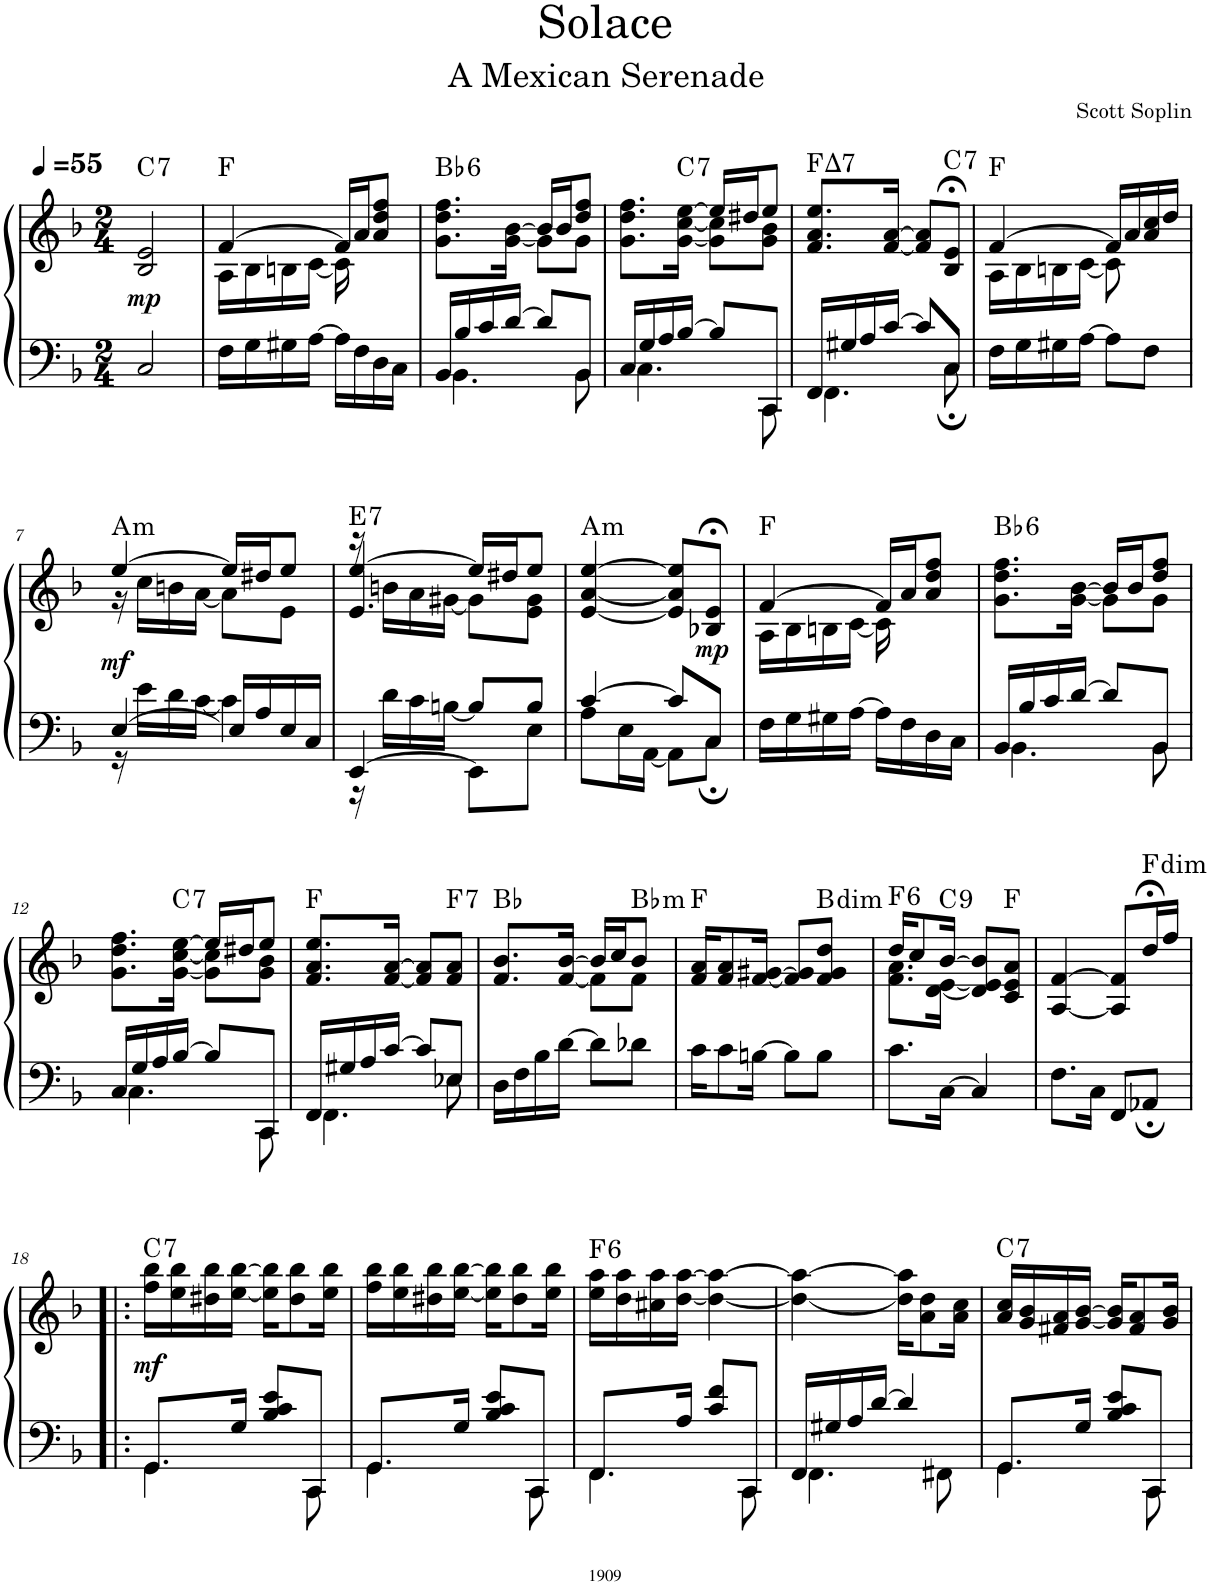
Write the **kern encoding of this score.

**kern	**kern	**dynam	**harte
*part1	*part1	*part1	*part1
*staff2	*staff1	*staff1/2	*
*I"Piano	*	*	*
*I'Pno.	*	*	*
*clefF4	*clefG2	*	*
*k[b-]	*k[b-]	*	*
*M2/4	*M2/4	*	*
*MM55	*MM55	*	*
=1	=1	=1	=1
!	!	!LO:DY:b	!LO:H:kt=7
2C/	2B-/ 2e/	mp	C:7
=2	=2	=2	=2
*	*^	*	*
16F\LL	[4f/	16A\LL	.	F:maj
16G\	.	16B-\	.	.
16G#X\	.	16Bn\	.	.
[16A\JJ	.	[16c\JJ	.	.
16A\LL]	16f/LL]	16c\]	.	.
16F\	16a/J	8.ryy	.	.
16D\	8a/ 8dd/ 8ff/J	.	.	.
16C\JJ	.	.	.	.
=3	=3	=3	=3	=3
*^	*	*	*	*
!	!	!	!	!	!LO:H:kt=6
16BB-/LL	4.BB-\	8.g\ 8.dd\ 8.ff\L	4ryy	.	Bb:maj6
16B-/	.	.	.	.	.
16c/	.	.	.	.	.
[16d/JJ	.	[16g\ [16b-\Jk	.	.	.
8d/L]	.	16b-/LL]	8g\L]	.	.
.	.	16b-/J	.	.	.
8BB-/J	8BB-\	8dd/ 8ff/J	8g\J	.	.
=4	=4	=4	=4	=4	=4
16C/LL	4.C\	8.g\ 8.dd\ 8.ff\L	4ryy	.	.
16G/	.	.	.	.	.
16A/	.	.	.	.	.
!	!	!	!	!	!LO:H:kt=7
[16B-/JJ	.	[16g\ [16cc\ [16ee\Jk	.	.	C:7
8B-/L]	.	8g\] 8cc\]L	16ee/LL]	.	.
.	.	.	16dd#X/J	.	.
8CC/J	8CC\	8g\ 8b-\J	8ee/J	.	.
=5	=5	=5	=5	=5	=5
!	!	!	!	!	!LO:H:kt=7
*	*	*v	*v	*	*
16FF/LL	4.FF\	8.f/ 8.a/ 8.ee/L	.	F:maj7
16G#X/	.	.	.	.
16A/	.	.	.	.
[16c/JJ	.	[16f/ [16a/Jk	.	.
8c/L]	.	8f/] 8a/]L	.	.
!	!	!	!	!LO:H:kt=7
8C;/J	8C\	8B-/;< 8e/;<J	.	C:7
*v	*v	*	*	*
=6	=6	=6	=6
*	*^	*	*
16F\LL	[4f/	16A\LL	.	F:maj
16G\	.	16B-\	.	.
16G#X\	.	16Bn\	.	.
[16A\JJ	.	[16c\JJ	.	.
8A\L]	16f/LL]	8c\]	.	.
.	16a/	.	.	.
8F\J	16a/ 16cc/	8ryy	.	.
.	16dd/JJ	.	.	.
!!LO:LB:g=z	!!
=7	=7	=7	=7	=7
*^	*	*	*	*
!	!	!	!	!LO:DY:b	!LO:H:kt=m
[4E/	16r	[4ee/	16r	mf	A:min
.	16e\LL	.	16cc\LL	.	.
.	16d\	.	16bn\	.	.
.	[16c\JJ	.	[16a\JJ	.	.
16E/LL]	4c\]	16ee/LL]	8a\L]	.	.
16A/	.	16dd#X/J	.	.	.
16E/	.	8ee/J	8e\J	.	.
16C/JJ	.	.	.	.	.
=8	=8	=8	=8	=8	=8
*	*	*	*^	*	*
!	!	!	!	!	!	!LO:H:kt=7
[4EE/	16r	[4ee/	16r	4.e/	.	E:7
.	16d\LL	.	16bn\LL	.	.	.
.	16c\	.	16a\	.	.	.
.	[16Bn\JJ	.	[16g#X\JJ	.	.	.
8EE\L]	8B/L]	16ee/LL]	8g#\L]	.	.	.
.	.	16dd#X/J	.	.	.	.
8E\J	8B/J	8ee/J	8e\ 8g#\J	8ryy	.	.
*	*	*v	*v	*v	*	*
=9	=9	=9	=9	=9
[4c/	8A\L	[4e/ [4a/ [4ee/	.	.
.	16E\L	.	.	.
.	[16AA\JJ	.	.	.
8c/L]	8AA\L]	8e/] 8a/] 8ee/]L	.	.
!	!	!	!LO:DY:b	!
8C;/J	8C\J	8B-X/;< 8e/;<J	mp	.
*v	*v	*	*	*
=10	=10	=10	=10
*	*^	*	*
16F\LL	[4f/	16A\LL	.	.
16G\	.	16B-\	.	.
16G#X\	.	16Bn\	.	.
[16A\JJ	.	[16c\JJ	.	.
16A\LL]	16f/LL]	16c\]	.	.
16F\	16a/J	8.ryy	.	.
16D\	8a/ 8dd/ 8ff/J	.	.	.
16C\JJ	.	.	.	.
=11	=11	=11	=11	=11
*^	*	*	*	*
16BB-/LL	4.BB-\	8.g\ 8.dd\ 8.ff\L	4ryy	.	.
16B-/	.	.	.	.	.
16c/	.	.	.	.	.
[16d/JJ	.	[16g\ [16b-\Jk	.	.	.
8d/L]	.	16b-/LL]	8g\L]	.	.
.	.	16b-/J	.	.	.
8BB-/J	8BB-\	8dd/ 8ff/J	8g\J	.	.
!!LO:LB:g=z	!!
=12	=12	=12	=12	=12	=12
16C/LL	4.C\	8.g\ 8.dd\ 8.ff\L	4ryy	.	.
16G/	.	.	.	.	.
16A/	.	.	.	.	.
!	!	!	!	!	!LO:H:kt=7
[16B-/JJ	.	[16g\ [16cc\ [16ee\Jk	.	.	C:7
8B-/L]	.	8g\] 8cc\]L	16ee/LL]	.	.
.	.	.	16dd#X/J	.	.
8CC/J	8CC\	8g\ 8b-\J	8ee/J	.	.
*	*	*v	*v	*	*
=13	=13	=13	=13	=13
16FF/LL	4.FF\	8.f/ 8.a/ 8.ee/L	.	F:maj
16G#X/	.	.	.	.
16A/	.	.	.	.
[16c/JJ	.	[16f/ [16a/Jk	.	.
8c/L]	.	8f/] 8a/]L	.	.
!	!	!	!	!LO:H:kt=7
8E-X/J	8E-\	8f/ 8a/J	.	F:7
*v	*v	*	*	*
=14	=14	=14	=14
*	*^	*	*
16D\LL	8.f/ 8.b-/L	4ryy	.	Bb:maj
16F\	.	.	.	.
16B-\	.	.	.	.
[16d\JJ	[16f/ [16b-/Jk	.	.	.
8d\L]	16b-/LL]	8f\L]	.	.
.	16cc/J	.	.	.
!	!	!	!	!LO:H:kt=m
8d-X\J	8b-/J	8f\J	.	Bb:min
*	*v	*v	*	*
=15	=15	=15	=15
16c\KL	16f/ 16a/KL	.	F:maj
8c\	8f/ 8a/	.	.
[16Bn\Jk	[16f/ [16g#X/Jk	.	.
8B\L]	8f/] 8g#/]L	.	.
!	!	!	!LO:H:kt=dim
8B\J	8f/ 8g#/ 8dd/J	.	B:dim
=16	=16	=16	=16
*	*^	*	*
!	!	!	!	!LO:H:kt=6
8.c\L	16dd/KL	8.f\ 8.a\L	.	F:maj6
.	8cc/	.	.	.
!	!	!	!	!LO:H:kt=9
[16C\Jk	[16b-/Jk	[16d\ [16e\Jk	.	C:9
4C/]	8d/] 8e/] 8b-/]L	4ryy	.	.
.	8c/ 8e/ 8a/J	.	.	F:maj
*	*v	*v	*	*
=17	=17	=17	=17
8.F\L	[4A/ [4f/	.	.
16C\Jk	.	.	.
8FF/L	8A/] 8f/]L	.	.
!	!	!	!LO:H:kt=dim
8AA-X;/J	16dd;</L	.	F:dim
.	16ff/JJ	.	.
!!LO:LB:g=z
=18!|:	=18!|:	=18!|:	=18!|:
*^	*	*	*
!	!	!	!LO:DY:b	!LO:H:kt=7
8.GG/L	4.GG\	16ff\ 16bb-\LL	mf	C:7
.	.	16ee\ 16bb-\	.	.
.	.	16dd#X\ 16bb-\	.	.
16G/Jk	.	[16ee\ [16bb-\JJ	.	.
8B-/ 8c/ 8e/L	.	16ee\] 16bb-\]KL	.	.
.	.	8dd#\ 8bb-\	.	.
8CC/J	8CC\	.	.	.
.	.	16ee\ 16bb-\Jk	.	.
=19	=19	=19	=19	=19
8.GG/L	4.GG\	16ff\ 16bb-\LL	.	.
.	.	16ee\ 16bb-\	.	.
.	.	16dd#X\ 16bb-\	.	.
16G/Jk	.	[16ee\ [16bb-\JJ	.	.
8B-/ 8c/ 8e/L	.	16ee\] 16bb-\]KL	.	.
.	.	8dd#\ 8bb-\	.	.
8CC/J	8CC\	.	.	.
.	.	16ee\ 16bb-\Jk	.	.
=20	=20	=20	=20	=20
!	!	!	!	!LO:H:kt=6
8.FF/L	4.FF\	16ee\ 16aa\LL	.	F:maj6
.	.	16dd\ 16aa\	.	.
.	.	16cc#X\ 16aa\	.	.
16A/Jk	.	[16dd\ [16aa\JJ	.	.
8c/ 8f/L	.	4dd\_ 4aa\_	.	.
8CC/J	8CC\	.	.	.
=21	=21	=21	=21	=21
16FF/LL	4.FF\	4dd\_ 4aa\_	.	.
16G#X/	.	.	.	.
16A/	.	.	.	.
[16d/JJ	.	.	.	.
4d/]	.	16dd\] 16aa\]KL	.	.
.	.	8a\ 8dd\	.	.
.	8FF#X\	.	.	.
.	.	16a\ 16cc\Jk	.	.
=22	=22	=22	=22	=22
!	!	!	!	!LO:H:kt=7
8.GG/L	4.GG\	16a/ 16cc/LL	.	C:7
.	.	16g/ 16b-/	.	.
.	.	16f#X/ 16a/	.	.
16G/Jk	.	[16g/ [16b-/JJ	.	.
8B-/ 8c/ 8e/L	.	16g/] 16b-/]KL	.	.
.	.	8f#/ 8a/	.	.
8CC/J	8CC\	.	.	.
.	.	16g/ 16b-/Jk	.	.
*v	*v	*	*	*
=	=	=	=
*-	*-	*-	*-
